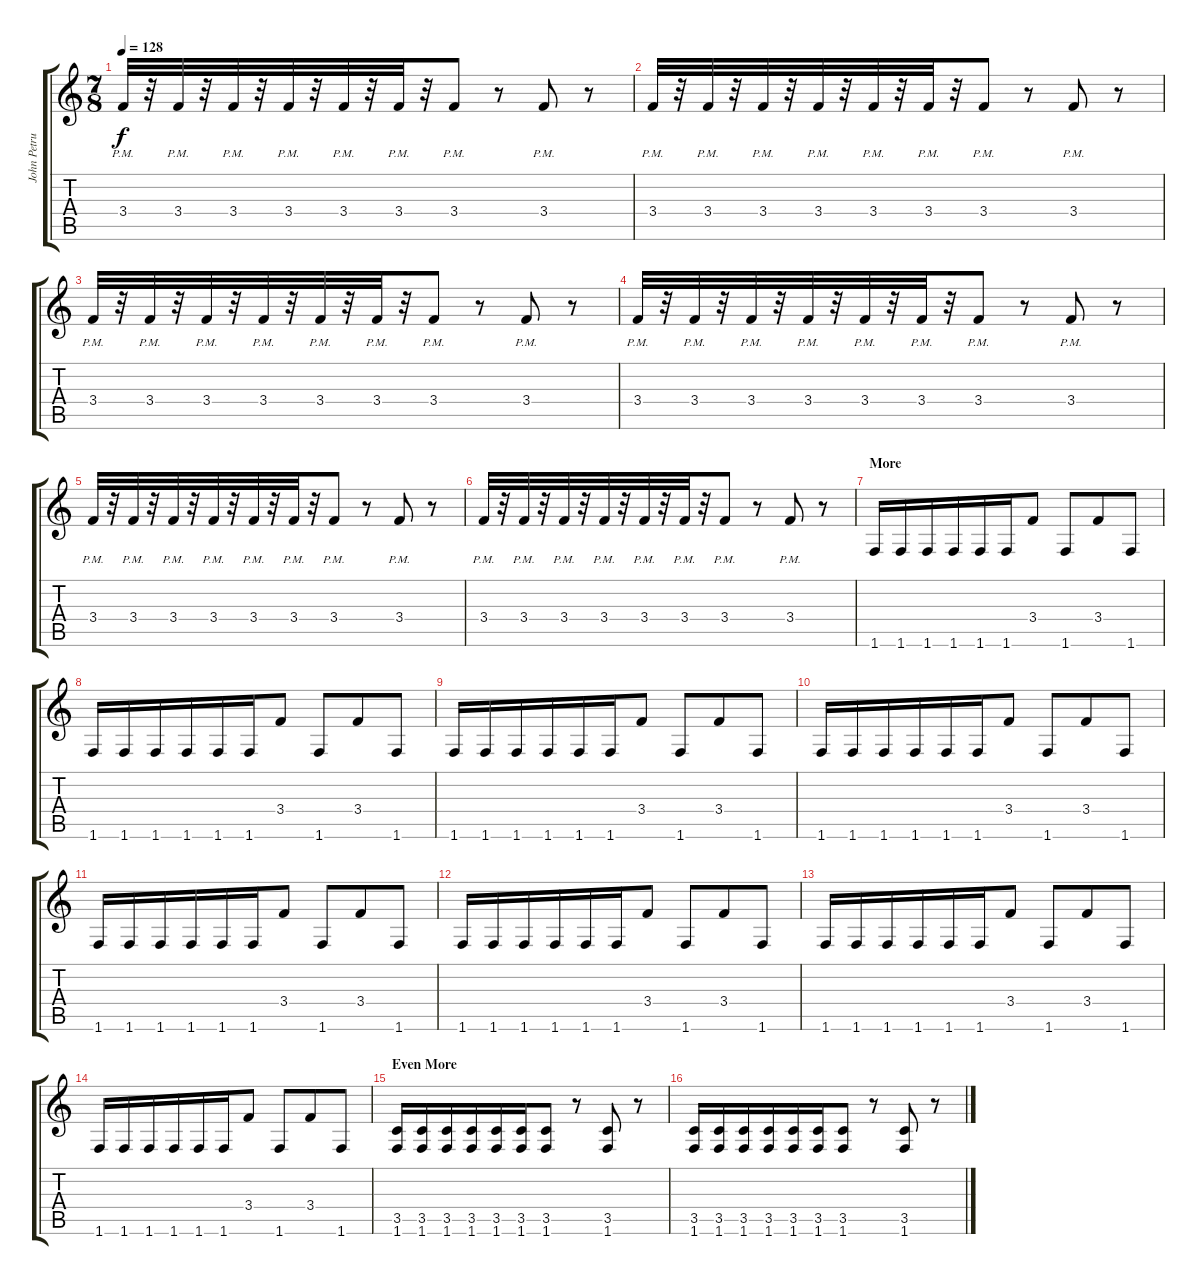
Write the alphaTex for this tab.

\track ("John Petrucci" "John Petru") {instrument distortionguitar}
\staff {score tabs}
\tuning (E4 B3 G3 D3 A2 E2) {hide}
\ts (7 8)
\tempo 128
\clef g2
\ks c
3.4{pm}.32{dy f} r.32 3.4{pm}.32 r.32 3.4{pm}.32 r.32 3.4{pm}.32 r.32 3.4{pm}.32 r.32 3.4{pm}.32 r.32 3.4{pm}.8 r.8 3.4{pm}.8 r.8 |
3.4{pm}.32 r.32 3.4{pm}.32 r.32 3.4{pm}.32 r.32 3.4{pm}.32 r.32 3.4{pm}.32 r.32 3.4{pm}.32 r.32 3.4{pm}.8 r.8 3.4{pm}.8 r.8 |
3.4{pm}.32 r.32 3.4{pm}.32 r.32 3.4{pm}.32 r.32 3.4{pm}.32 r.32 3.4{pm}.32 r.32 3.4{pm}.32 r.32 3.4{pm}.8 r.8 3.4{pm}.8 r.8 |
3.4{pm}.32 r.32 3.4{pm}.32 r.32 3.4{pm}.32 r.32 3.4{pm}.32 r.32 3.4{pm}.32 r.32 3.4{pm}.32 r.32 3.4{pm}.8 r.8 3.4{pm}.8 r.8 |
3.4{pm}.32 r.32 3.4{pm}.32 r.32 3.4{pm}.32 r.32 3.4{pm}.32 r.32 3.4{pm}.32 r.32 3.4{pm}.32 r.32 3.4{pm}.8 r.8 3.4{pm}.8 r.8 |
3.4{pm}.32 r.32 3.4{pm}.32 r.32 3.4{pm}.32 r.32 3.4{pm}.32 r.32 3.4{pm}.32 r.32 3.4{pm}.32 r.32 3.4{pm}.8 r.8 3.4{pm}.8 r.8 |
\section ("" "More")
1.6.16{volume 15} 1.6.16 1.6.16 1.6.16 1.6.16 1.6.16 3.4.8 1.6.8 3.4.8 1.6.8 |
1.6.16 1.6.16 1.6.16 1.6.16 1.6.16 1.6.16 3.4.8 1.6.8 3.4.8 1.6.8 |
1.6.16 1.6.16 1.6.16 1.6.16 1.6.16 1.6.16 3.4.8 1.6.8 3.4.8 1.6.8 |
1.6.16 1.6.16 1.6.16 1.6.16 1.6.16 1.6.16 3.4.8 1.6.8 3.4.8 1.6.8 |
1.6.16 1.6.16 1.6.16 1.6.16 1.6.16 1.6.16 3.4.8 1.6.8 3.4.8 1.6.8 |
1.6.16 1.6.16 1.6.16 1.6.16 1.6.16 1.6.16 3.4.8 1.6.8 3.4.8 1.6.8 |
1.6.16 1.6.16 1.6.16 1.6.16 1.6.16 1.6.16 3.4.8 1.6.8 3.4.8 1.6.8 |
1.6.16 1.6.16 1.6.16 1.6.16 1.6.16 1.6.16 3.4.8 1.6.8 3.4.8 1.6.8 |
\section ("" "Even More")
(3.5 1.6).16 (3.5 1.6).16 (3.5 1.6).16 (3.5 1.6).16 (3.5 1.6).16 (3.5 1.6).16 (3.5 1.6).8 r.8 (3.5 1.6).8 r.8 |
(3.5 1.6).16 (3.5 1.6).16 (3.5 1.6).16 (3.5 1.6).16 (3.5 1.6).16 (3.5 1.6).16 (3.5 1.6).8 r.8 (3.5 1.6).8 r.8
